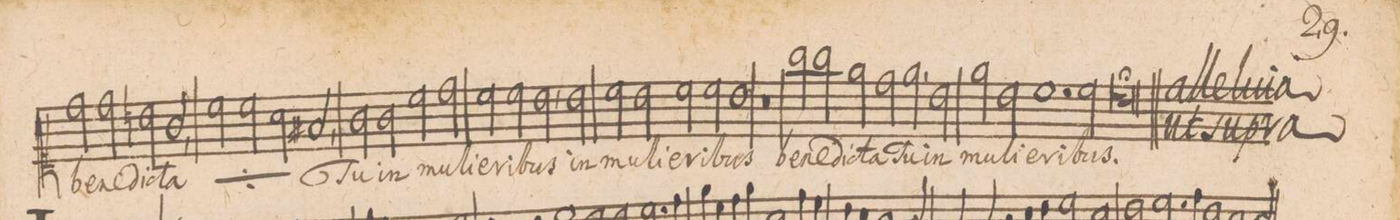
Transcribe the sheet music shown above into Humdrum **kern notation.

**kern	**text
*I"CANTVS.	*
*clefC1	*
*k[bn]	*
*met(C|)	*
*M2/1	*
=46-	=46-
2dd\	be-
2dd\	-ne-
2bn\	-dic-
2g,/	-ta
=47-	=47-
*	*ij
2cc\	be-
2cc\	-ne-
2a\	-dic-
2f#X,/	-ta
*	*Xij
=48-	=48-
2g\	Tu
2g\	in
2cc\	mu-
2dd\	-li-
=49-	=49-
2cc\	-e-
2cc\	-ri-
2b,\	-bus
2b\	in
=50-	=50-
2cc\	mu-
2b\	-li-
2cc\	-e-
2cc\	-ri-
=51-	=51-
1b	-bus
0r	.
=52-	=52-
2gg\	be-
2gg\	-ne-
=53-	=53-
2ee\	-dic-
2dd\	-ta
2ee,\	Tu
2b\	in
=54-	=54-
2ee\	mu-
2b\	-li-
1.cc	-e-
=55-	=55-
2cc\	-ri-
0bl;	-bus.
==	==
*-	*-
